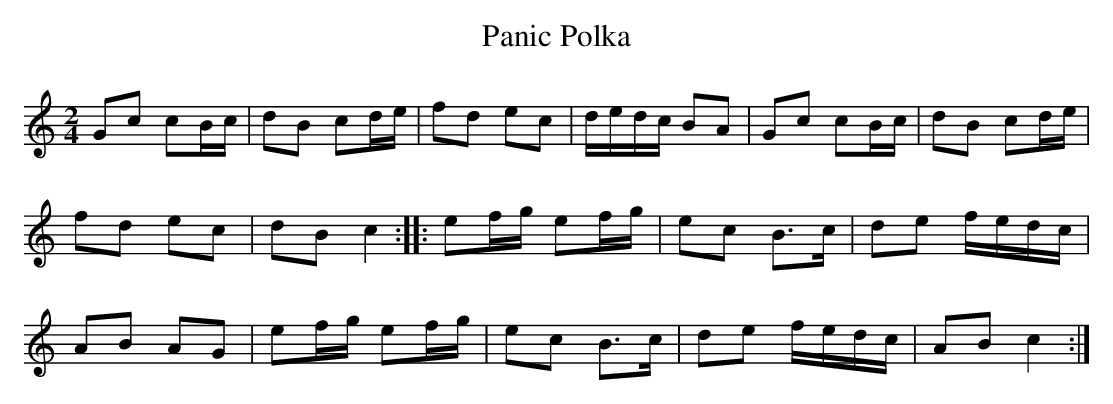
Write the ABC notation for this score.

X:1
T:Panic Polka
L:1/8
M:2/4
K:C
Gc cB/c/ | dB cd/e/ | fd ec | d/e/d/c/ BA | Gc cB/c/ | dB cd/e/ |
fd ec | dB c2 :: ef/g/ ef/g/ | ec B>c | de f/e/d/c/ |
AB AG | ef/g/ ef/g/ | ec B>c | de f/e/d/c/ | AB c2 :|
